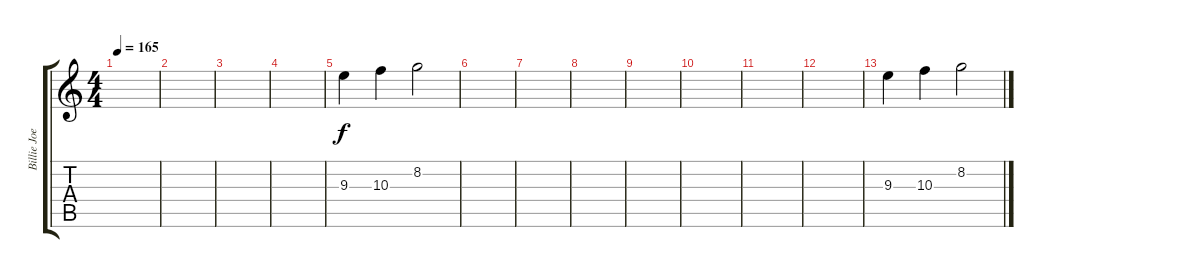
\track ("Billie Joe Armstrong - Guitar" "Billie Joe") {instrument distortionguitar}
\staff {score tabs}
\tuning (E4 B3 G3 D3 A2 E2) {hide}
\ts (4 4)
\tempo 165
\clef g2
\ks c
|
|
|
|
9.3.4 10.3.4 8.2.2 |
|
|
|
|
|
|
|
9.3.4 10.3.4 8.2.2
